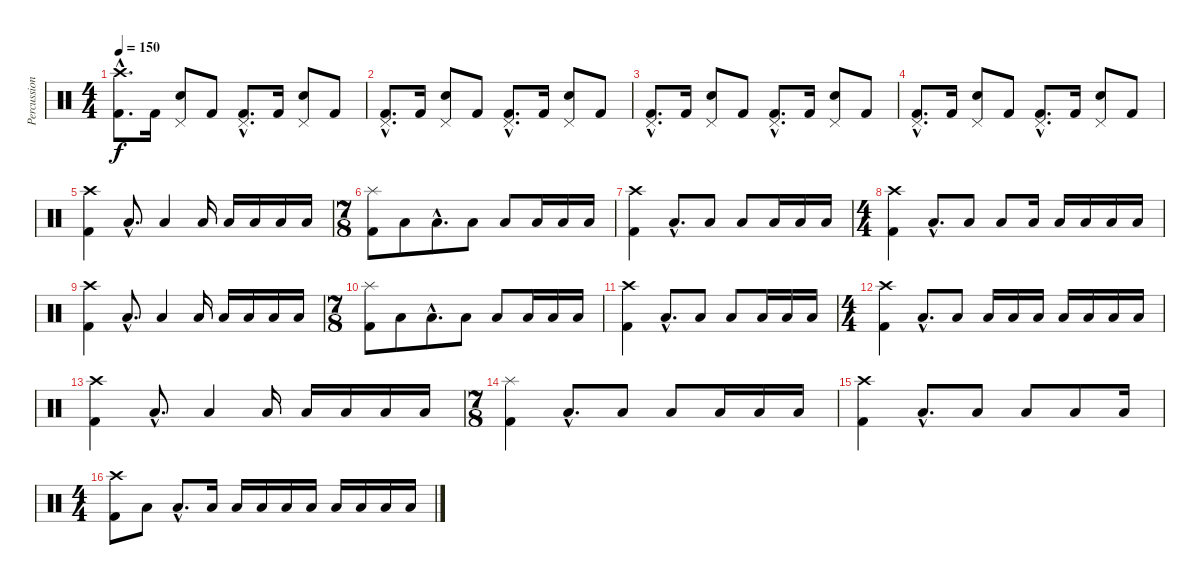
\track ("Percussion" "Percussion") {instrument percussion}
\staff {score}
\articulation defaults
\ts (4 4)
\tempo 150
\clef neutral
\ks c
("Kick (hit) 2"{hac} "Crash high (hit)"{hac}).8{d dy f} "Kick (hit) 2".16 ("Electric Snare (hit)" "Pedal Hi-Hat (hit)").8 "Kick (hit) 2".8 ("Kick (hit) 2"{hac} "Pedal Hi-Hat (hit)"{hac}).8{d} "Kick (hit) 2".16 ("Electric Snare (hit)" "Pedal Hi-Hat (hit)").8 "Kick (hit) 2".8 |
("Kick (hit) 2"{hac} "Pedal Hi-Hat (hit)"{hac}).8{d} "Kick (hit) 2".16 ("Electric Snare (hit)" "Pedal Hi-Hat (hit)").8 "Kick (hit) 2".8 ("Kick (hit) 2"{hac} "Pedal Hi-Hat (hit)"{hac}).8{d} "Kick (hit) 2".16 ("Electric Snare (hit)" "Pedal Hi-Hat (hit)").8 "Kick (hit) 2".8 |
("Kick (hit) 2"{hac} "Pedal Hi-Hat (hit)"{hac}).8{d} "Kick (hit) 2".16 ("Electric Snare (hit)" "Pedal Hi-Hat (hit)").8 "Kick (hit) 2".8 ("Kick (hit) 2"{hac} "Pedal Hi-Hat (hit)"{hac}).8{d} "Kick (hit) 2".16 ("Electric Snare (hit)" "Pedal Hi-Hat (hit)").8 "Kick (hit) 2".8 |
("Kick (hit) 2"{hac} "Pedal Hi-Hat (hit)"{hac}).8{d} "Kick (hit) 2".16 ("Electric Snare (hit)" "Pedal Hi-Hat (hit)").8 "Kick (hit) 2".8 ("Kick (hit) 2"{hac} "Pedal Hi-Hat (hit)"{hac}).8{d} "Kick (hit) 2".16 ("Electric Snare (hit)" "Pedal Hi-Hat (hit)").8 "Kick (hit) 2".8 |
("Kick (hit) 2" "Crash high (hit)").4 "Low Tom (hit)"{hac}.8{d} "Low Tom (hit)".4 "Low Tom (hit)".16 "Low Tom (hit)".16 "Low Tom (hit)".16 "Low Tom (hit)".16 "Low Tom (hit)".16 |
\ts (7 8)
("Kick (hit) 2" "Splash (hit)").8 "Low Tom (hit)".8 "Low Tom (hit)"{hac}.8{d} "Low Tom (hit)".8 "Low Tom (hit)".8 "Low Tom (hit)".16 "Low Tom (hit)".16 "Low Tom (hit)".16 |
("Kick (hit) 2" "Crash high (hit)").4 "Low Tom (hit)"{hac}.8{d} "Low Tom (hit)".8 "Low Tom (hit)".8 "Low Tom (hit)".16 "Low Tom (hit)".16 "Low Tom (hit)".16 |
\ts (4 4)
("Kick (hit) 2" "Crash high (hit)").4 "Low Tom (hit)"{hac}.8{d} "Low Tom (hit)".8 "Low Tom (hit)".8 "Low Tom (hit)".16 "Low Tom (hit)".16 "Low Tom (hit)".16 "Low Tom (hit)".16 "Low Tom (hit)".16 |
("Kick (hit) 2" "Crash high (hit)").4 "Low Tom (hit)"{hac}.8{d} "Low Tom (hit)".4 "Low Tom (hit)".16 "Low Tom (hit)".16 "Low Tom (hit)".16 "Low Tom (hit)".16 "Low Tom (hit)".16 |
\ts (7 8)
("Kick (hit) 2" "Splash (hit)").8 "Low Tom (hit)".8 "Low Tom (hit)"{hac}.8{d} "Low Tom (hit)".8 "Low Tom (hit)".8 "Low Tom (hit)".16 "Low Tom (hit)".16 "Low Tom (hit)".16 |
("Kick (hit) 2" "Crash high (hit)").4 "Low Tom (hit)"{hac}.8{d} "Low Tom (hit)".8 "Low Tom (hit)".8 "Low Tom (hit)".16 "Low Tom (hit)".16 "Low Tom (hit)".16 |
\ts (4 4)
("Kick (hit) 2" "Crash high (hit)").4 "Low Tom (hit)"{hac}.8{d} "Low Tom (hit)".8 "Low Tom (hit)".16 "Low Tom (hit)".16 "Low Tom (hit)".16 "Low Tom (hit)".16 "Low Tom (hit)".16 "Low Tom (hit)".16 "Low Tom (hit)".16 |
("Kick (hit) 2" "Crash high (hit)").4 "Low Tom (hit)"{hac}.8{d} "Low Tom (hit)".4 "Low Tom (hit)".16 "Low Tom (hit)".16 "Low Tom (hit)".16 "Low Tom (hit)".16 "Low Tom (hit)".16 |
\ts (7 8)
("Kick (hit) 2" "Splash (hit)").4 "Low Tom (hit)"{hac}.8{d} "Low Tom (hit)".8 "Low Tom (hit)".8 "Low Tom (hit)".16 "Low Tom (hit)".16 "Low Tom (hit)".16 |
("Kick (hit) 2" "Crash high (hit)").4 "Low Tom (hit)"{hac}.8{d} "Low Tom (hit)".8 "Low Tom (hit)".8 "Low Tom (hit)".8 "Low Tom (hit)".16 |
\ts (4 4)
("Kick (hit) 2" "Crash high (hit)").8 "Low Tom (hit)".8 "Low Tom (hit)"{hac}.8{d} "Low Tom (hit)".16 "Low Tom (hit)".16 "Low Tom (hit)".16 "Low Tom (hit)".16 "Low Tom (hit)".16 "Low Tom (hit)".16 "Low Tom (hit)".16 "Low Tom (hit)".16 "Low Tom (hit)".16
